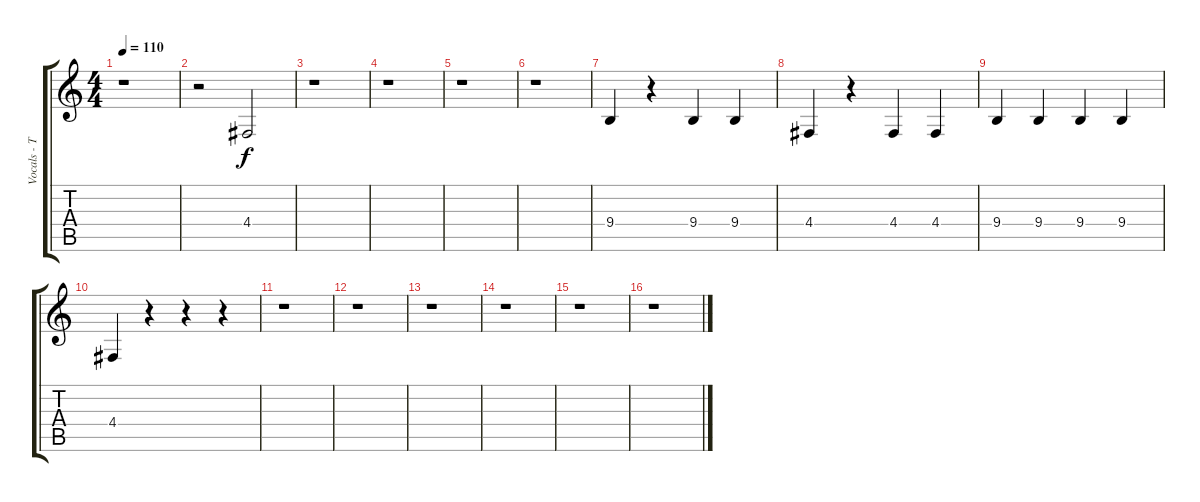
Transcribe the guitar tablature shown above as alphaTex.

\track ("Vocals - Tom" "Vocals - T") {instrument sopranosax}
\staff {score tabs}
\tuning (E4 B3 G3 D3 A2 E2) {hide}
\ts (4 4)
\tempo 110
\clef g2
\ks c
r.1{dy f} |
r.2 4.4.2 |
r.1 |
r.1 |
r.1 |
r.1 |
9.4.4 r.4 9.4.4 9.4.4 |
4.4.4 r.4 4.4.4 4.4.4 |
9.4.4 9.4.4 9.4.4 9.4.4 |
4.4.4 r.4 r.4 r.4 |
r.1 |
r.1 |
r.1 |
r.1 |
r.1 |
r.1
